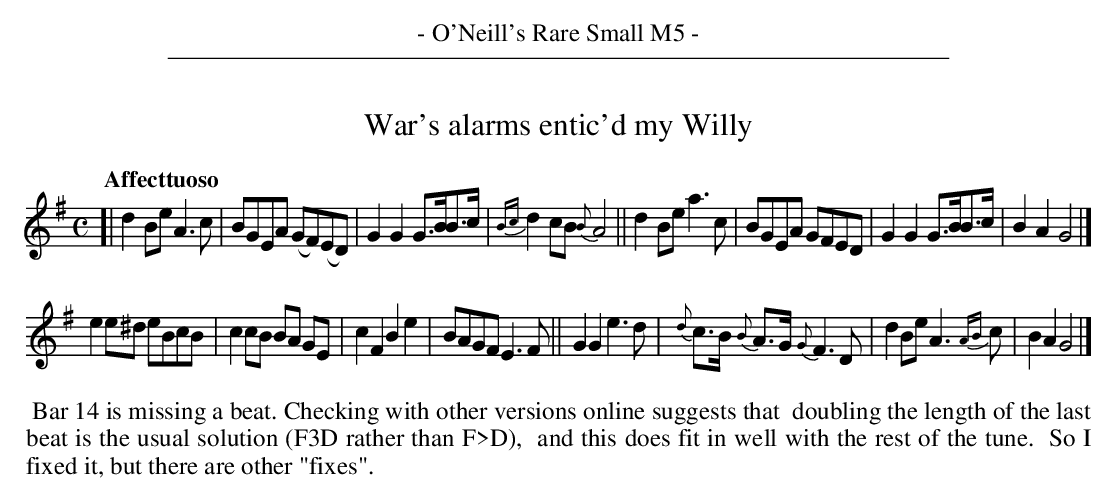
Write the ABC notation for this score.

X:1
T: War's alarms entic'd my Willy
M: C
L: 1/8
Q: "Affecttuoso"
K: G
[|\
d2Be A3c | BGEA (GF)(ED) | G2G2 G>BB>c | {Bc}d2cB {B}A4 ||\
d2Be a3c | BGEA GFED | G2G2 G>BB>c | B2A2 G4 |]
e2e^d eBcB | c2cB BA GE | c2F2 B2e2 | BAGF E3F ||\
G2G2 e3d | {d}c>B {B}A>G {G}F3D | d2Be A3{AB}c | B2A2 G4 |]
